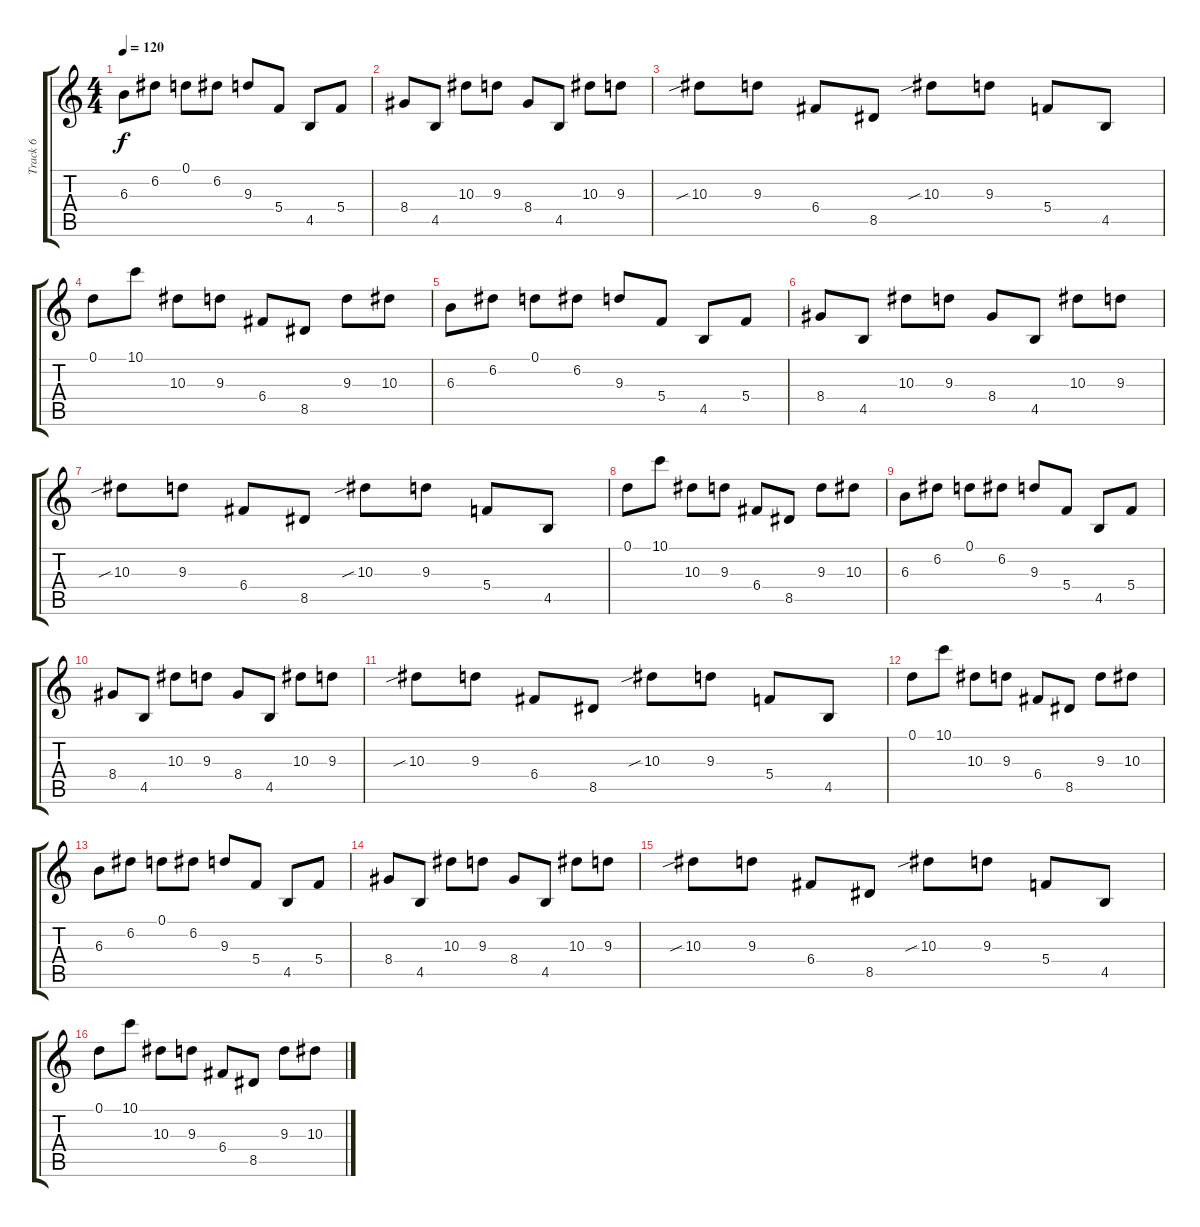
\track ("Track 6" "Track 6") {instrument distortionguitar}
\staff {score tabs}
\tuning (D4 A3 F3 C3 G2 C2) {hide}
\ts (4 4)
\tempo 120
\clef g2
\ks c
6.3.8{dy f} 6.2.8 0.1.8 6.2.8 9.3.8 5.4.8 4.5.8 5.4.8 |
8.4.8 4.5.8 10.3.8 9.3.8 8.4.8 4.5.8 10.3.8 9.3.8 |
10.3{sib}.8 9.3.8 6.4.8 8.5.8 10.3{sib}.8 9.3.8 5.4.8 4.5.8 |
0.1.8 10.1.8 10.3.8 9.3.8 6.4.8 8.5.8 9.3.8 10.3.8 |
6.3.8 6.2.8 0.1.8 6.2.8 9.3.8 5.4.8 4.5.8 5.4.8 |
8.4.8 4.5.8 10.3.8 9.3.8 8.4.8 4.5.8 10.3.8 9.3.8 |
10.3{sib}.8 9.3.8 6.4.8 8.5.8 10.3{sib}.8 9.3.8 5.4.8 4.5.8 |
0.1.8 10.1.8 10.3.8 9.3.8 6.4.8 8.5.8 9.3.8 10.3.8 |
6.3.8 6.2.8 0.1.8 6.2.8 9.3.8 5.4.8 4.5.8 5.4.8 |
8.4.8 4.5.8 10.3.8 9.3.8 8.4.8 4.5.8 10.3.8 9.3.8 |
10.3{sib}.8 9.3.8 6.4.8 8.5.8 10.3{sib}.8 9.3.8 5.4.8 4.5.8 |
0.1.8 10.1.8 10.3.8 9.3.8 6.4.8 8.5.8 9.3.8 10.3.8 |
6.3.8 6.2.8 0.1.8 6.2.8 9.3.8 5.4.8 4.5.8 5.4.8 |
8.4.8 4.5.8 10.3.8 9.3.8 8.4.8 4.5.8 10.3.8 9.3.8 |
10.3{sib}.8 9.3.8 6.4.8 8.5.8 10.3{sib}.8 9.3.8 5.4.8 4.5.8 |
0.1.8{volume 0} 10.1.8 10.3.8 9.3.8 6.4.8 8.5.8 9.3.8 10.3.8
